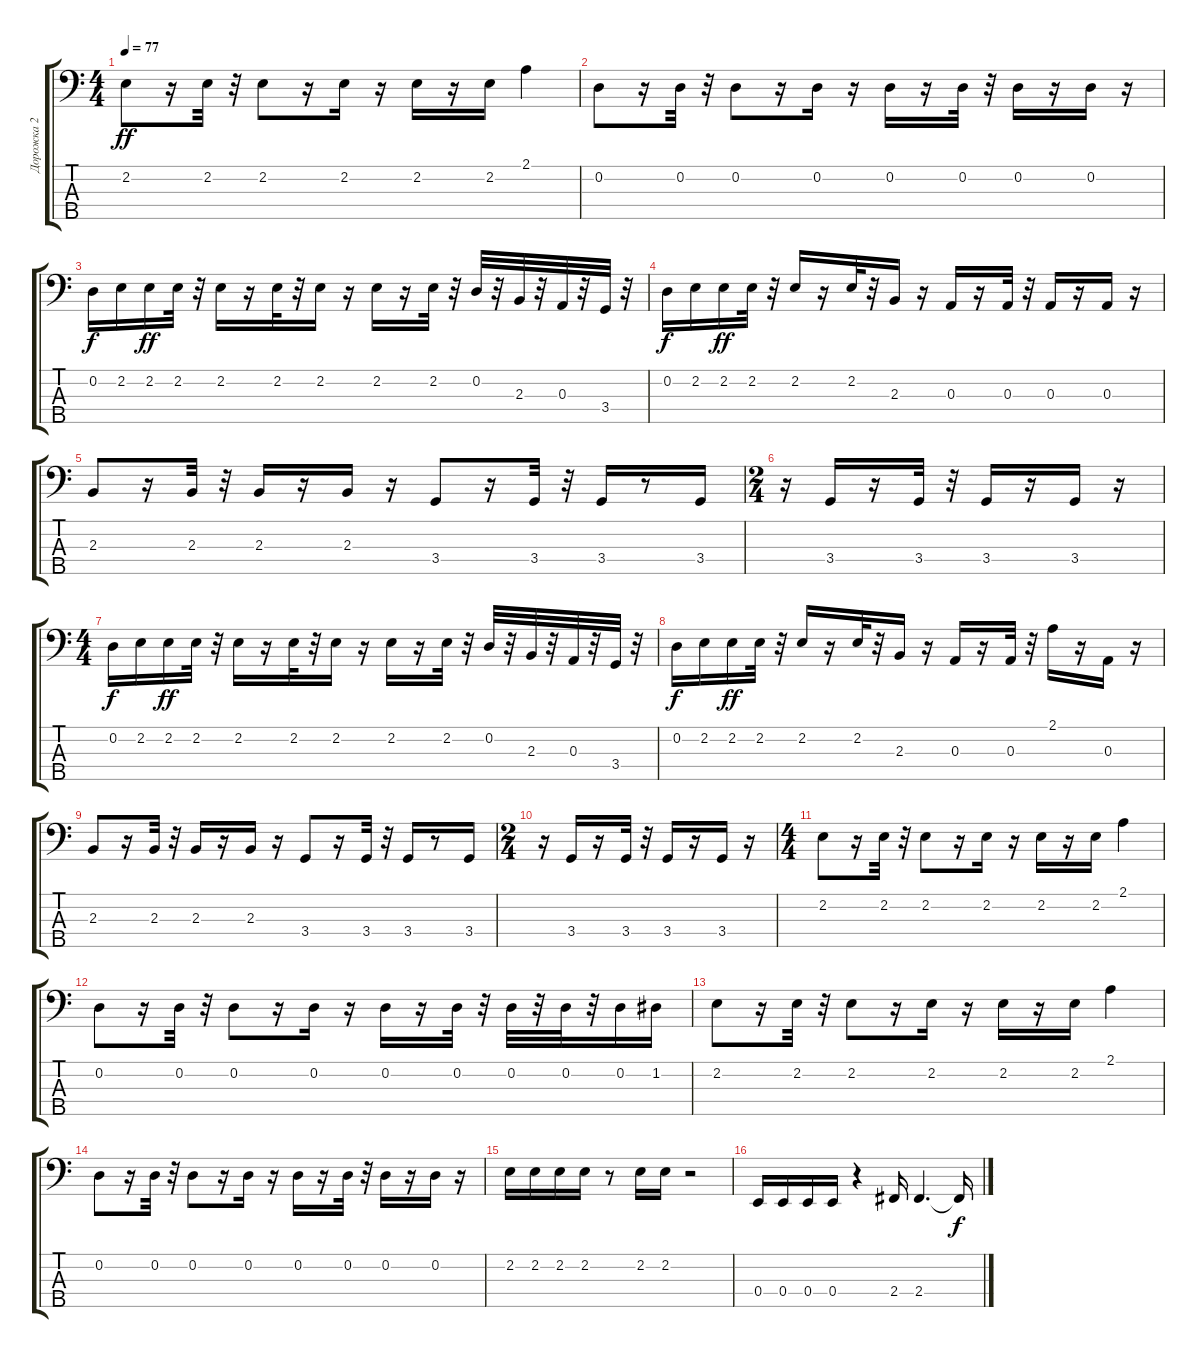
\track ("Дорожка 2" "Дорожка 2") {instrument electricbassfinger}
\staff {score tabs}
\tuning (G2 D2 A1 E1 B0) {hide}
\ts (4 4)
\tempo 77
\clef f4
\ks c
2.2.8{dy ff} r.16 2.2.32 r.32 2.2.8 r.16 2.2.16 r.16 2.2.16 r.16 2.2.16 2.1.4 |
0.2.8 r.16 0.2.32 r.32 0.2.8 r.16 0.2.16 r.16 0.2.16 r.16 0.2.32 r.32 0.2.16 r.16 0.2.16 r.16 |
0.2.16{dy f} 2.2.16 2.2.16{dy ff} 2.2.32 r.32 2.2.16 r.16 2.2.32 r.32 2.2.16 r.16 2.2.16 r.16 2.2.32 r.32 0.2.32 r.32 2.3.32 r.32 0.3.32 r.32 3.4.32 r.32 |
0.2.16{dy f} 2.2.16 2.2.16{dy ff} 2.2.32 r.32 2.2.16 r.16 2.2.32 r.32 2.3.16 r.16 0.3.16 r.16 0.3.32 r.32 0.3.16 r.16 0.3.16 r.16 |
2.3.8 r.16 2.3.32 r.32 2.3.16 r.16 2.3.16 r.16 3.4.8 r.16 3.4.32 r.32 3.4.16 r.8 3.4.16 |
\ts (2 4)
r.16 3.4.16 r.16 3.4.32 r.32 3.4.16 r.16 3.4.16 r.16 |
\ts (4 4)
0.2.16{dy f} 2.2.16 2.2.16{dy ff} 2.2.32 r.32 2.2.16 r.16 2.2.32 r.32 2.2.16 r.16 2.2.16 r.16 2.2.32 r.32 0.2.32 r.32 2.3.32 r.32 0.3.32 r.32 3.4.32 r.32 |
0.2.16{dy f} 2.2.16 2.2.16{dy ff} 2.2.32 r.32 2.2.16 r.16 2.2.32 r.32 2.3.16 r.16 0.3.16 r.16 0.3.32 r.32 2.1.16 r.16 0.3.16 r.16 |
2.3.8 r.16 2.3.32 r.32 2.3.16 r.16 2.3.16 r.16 3.4.8 r.16 3.4.32 r.32 3.4.16 r.8 3.4.16 |
\ts (2 4)
r.16 3.4.16 r.16 3.4.32 r.32 3.4.16 r.16 3.4.16 r.16 |
\ts (4 4)
2.2.8 r.16 2.2.32 r.32 2.2.8 r.16 2.2.16 r.16 2.2.16 r.16 2.2.16 2.1.4 |
0.2.8 r.16 0.2.32 r.32 0.2.8 r.16 0.2.16 r.16 0.2.16 r.16 0.2.32 r.32 0.2.32 r.32 0.2.32 r.32 0.2.16 1.2.16 |
2.2.8 r.16 2.2.32 r.32 2.2.8 r.16 2.2.16 r.16 2.2.16 r.16 2.2.16 2.1.4 |
0.2.8 r.16 0.2.32 r.32 0.2.8 r.16 0.2.16 r.16 0.2.16 r.16 0.2.32 r.32 0.2.16 r.16 0.2.16 r.16 |
2.2.16 2.2.16 2.2.16 2.2.16 r.8 2.2.16 2.2.16 r.2 |
0.4.16 0.4.16 0.4.16 0.4.16 r.4 2.4.16 2.4.4{d} 2.4{t}.16{dy f}
